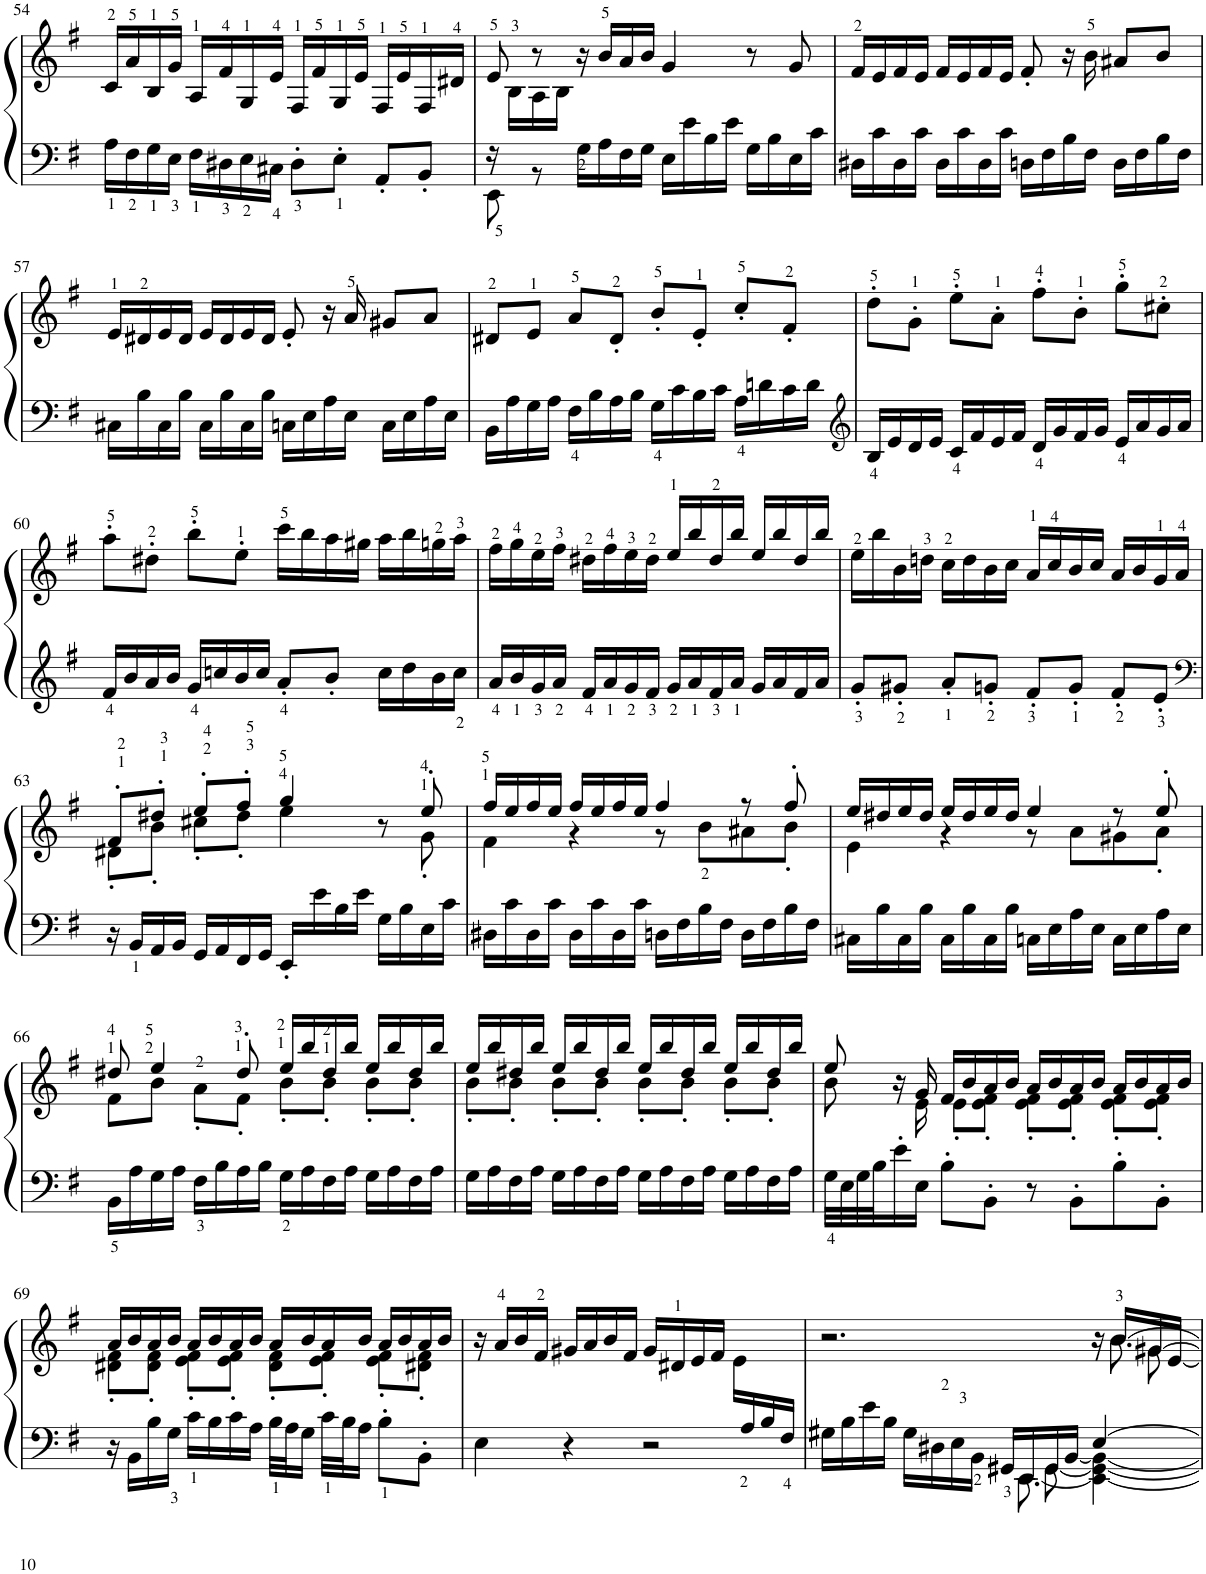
**kern	**kern
*part1	*part1
*staff2	*staff1
*I"Piano	*
*I'Pno.	*
!!LO:PB:g=z
*clefF4	*clefG2
*k[f#]	*k[f#]
*M4/4	*M4/4
*met(c)	*met(c)
=54	=54
16A\LL	16c/LL
16F#\	16a/
16G\	16B/
16E\JJ	16g/JJ
16F#\LL	16A/LL
16D#X\	16f#/
16E\	16G/
16C#X\JJ	16e/JJ
8D#'\L	16F#/LL
.	16f#/
8E'\J	16G/
.	16e/JJ
8AA'/L	16F#/LL
.	16e/
8BB'/J	16F#/
.	16d#X/JJ
=55	=55
*^	*^
16r	8EE\	8e/	16ryy
8.ryy	.	.	16B\LL
.	8r	8r	16A\
.	.	.	16B\JJ
16G\LL	2.ryy	16r	2.ryy
16A\	.	16b/LL	.
16F#\	.	16a/	.
16G\JJ	.	16b/JJ	.
16E\LL	.	4g/	.
16e\	.	.	.
16B\	.	.	.
16e\JJ	.	.	.
16G\LL	.	8r	.
16B\	.	.	.
16E\	.	8g/	.
16c\JJ	.	.	.
*v	*v	*	*
*	*v	*v
=56	=56
16D#X\LL	16f#/LL
16c\	16e/
16D#\	16f#/
16c\JJ	16e/JJ
16D#\LL	16f#/LL
16c\	16e/
16D#\	16f#/
16c\JJ	16e/JJ
16Dn\LL	8f#'/
16F#\	.
16B\	16r
16F#\JJ	16b\
16D\LL	8a#X/L
16F#\	.
16B\	8b/J
16F#\JJ	.
!!LO:LB:g=z
=57	=57
16C#X\LL	16e/LL
16B\	16d#X/
16C#\	16e/
16B\JJ	16d#/JJ
16C#\LL	16e/LL
16B\	16d#/
16C#\	16e/
16B\JJ	16d#/JJ
16Cn\LL	8e'/
16E\	.
16A\	16r
16E\JJ	16a/
16C\LL	8g#X/L
16E\	.
16A\	8a/J
16E\JJ	.
=58	=58
16BB\LL	8d#X/L
16A\	.
16G\	8e/J
16A\JJ	.
16F#\LL	8a/L
16B\	.
16A\	8d#'/J
16B\JJ	.
16G\LL	8b'/L
16c\	.
16B\	8e'/J
16c\JJ	.
16A\LL	8cc'/L
16dn\	.
16c\	8f#'/J
16d\JJ	.
=59	=59
*clefG2	*
16B/LL	8dd'\L
16e/	.
16d/	8g'\J
16e/JJ	.
16c/LL	8ee'\L
16f#/	.
16e/	8a'\J
16f#/JJ	.
16d/LL	8ff#'\L
16g/	.
16f#/	8b'\J
16g/JJ	.
16e/LL	8gg'\L
16a/	.
16g/	8cc#X'\J
16a/JJ	.
!!LO:LB:g=z
=60	=60
16f#/LL	8aa'\L
16b/	.
16a/	8dd#X'\J
16b/JJ	.
16g/LL	8bb'\L
16ccn/	.
16b/	8ee'\J
16cc/JJ	.
8a'/L	16ccc\LL
.	16bb\
8b'/J	16aa\
.	16gg#X\JJ
16cc\LL	16aa\LL
16dd\	16bb\
16b\	16ggn\
16cc\JJ	16aa\JJ
=61	=61
16a/LL	16ff#\LL
16b/	16gg\
16g/	16ee\
16a/JJ	16ff#\JJ
16f#/LL	16dd#X\LL
16a/	16ff#\
16g/	16ee\
16f#/JJ	16dd#\JJ
16g/LL	16ee/LL
16a/	16bb/
16f#/	16dd#/
16a/JJ	16bb/JJ
16g/LL	16ee/LL
16a/	16bb/
16f#/	16dd#/
16a/JJ	16bb/JJ
=62	=62
8g'/L	16ee\LL
.	16bb\
8g#X'/J	16b\
.	16ddn\JJ
8a'/L	16cc\LL
.	16dd\
8gn'/J	16b\
.	16cc\JJ
8f#'/L	16a/LL
.	16cc/
8g'/J	16b/
.	16cc/JJ
8f#'/L	16a/LL
.	16b/
8e'/J	16g/
.	16a/JJ
!!LO:LB:g=z
=63	=63
*clefF4	*
*	*^
16r	8f#'/L	8d#X'\L
16BB/LL	.	.
16AA/	8dd#X'/J	8b'\J
16BB/JJ	.	.
16GG/LL	8ee'/L	8cc#X'\L
16AA/	.	.
16FF#/	8ff#'/J	8dd#'\J
16GG/JJ	.	.
16EE'/LL	4gg/	4ee\
16e\	.	.
16B\	.	.
16e\JJ	.	.
16G\LL	8r	8ryy
16B\	.	.
16E\	8ee'/	8g'\
16c\JJ	.	.
=64	=64	=64
16D#X\LL	16ff#/LL	4f#\
16c\	16ee/	.
16D#\	16ff#/	.
16c\JJ	16ee/JJ	.
16D#\LL	16ff#/LL	4r
16c\	16ee/	.
16D#\	16ff#/	.
16c\JJ	16ee/JJ	.
16Dn\LL	4ff#/	8r
16F#\	.	.
16B\	.	8b\L
16F#\JJ	.	.
16D\LL	8r	8a#X\
16F#\	.	.
16B\	8ff#'/	8b'\J
16F#\JJ	.	.
=65	=65	=65
16C#X\LL	16ee/LL	4e\
16B\	16dd#X/	.
16C#\	16ee/	.
16B\JJ	16dd#/JJ	.
16C#\LL	16ee/LL	4r
16B\	16dd#/	.
16C#\	16ee/	.
16B\JJ	16dd#/JJ	.
16Cn\LL	4ee/	8r
16E\	.	.
16A\	.	8a\L
16E\JJ	.	.
16C\LL	8r	8g#X\
16E\	.	.
16A\	8ee'/	8a'\J
16E\JJ	.	.
!!LO:LB:g=z	!!
=66	=66	=66
16BB\LL	8dd#X/	8f#\L
16A\	.	.
16G\	4ee/	8b\J
16A\JJ	.	.
16F#\LL	.	8a'\L
16B\	.	.
16A\	8dd#'/	8f#'\J
16B\JJ	.	.
16G\LL	16ee/LL	8b'\L
16A\	16bb/	.
16F#\	16dd#/	8b'\J
16A\JJ	16bb/JJ	.
16G\LL	16ee/LL	8b'\L
16A\	16bb/	.
16F#\	16dd#/	8b'\J
16A\JJ	16bb/JJ	.
=67	=67	=67
16G\LL	16ee/LL	8b'\L
16A\	16bb/	.
16F#\	16dd#X/	8b'\J
16A\JJ	16bb/JJ	.
16G\LL	16ee/LL	8b'\L
16A\	16bb/	.
16F#\	16dd#/	8b'\J
16A\JJ	16bb/JJ	.
16G\LL	16ee/LL	8b'\L
16A\	16bb/	.
16F#\	16dd#/	8b'\J
16A\JJ	16bb/JJ	.
16G\LL	16ee/LL	8b'\L
16A\	16bb/	.
16F#\	16dd#/	8b'\J
16A\JJ	16bb/JJ	.
=68	=68	=68
32G\LLL	8ee/	8b\
32E\	.	.
32G\	.	.
32B\J	.	.
16e'\	16r	16ryy
16E\JJ	16g/	16e\
8B'\L	16f#/LL	8e'\L
.	16b/	.
8BB'\J	16a/	8e\' 8f#\'J
.	16b/JJ	.
8r	16a/LL	8e\' 8f#\'L
.	16b/	.
8BB'\L	16a/	8e\' 8f#\'J
.	16b/JJ	.
8B'\	16a/LL	8e\' 8f#\'L
.	16b/	.
8BB'\J	16a/	8e\' 8f#\'J
.	16b/JJ	.
!!LO:LB:g=z	!!
=69	=69	=69
16r	16a/LL	8d#X\' 8f#\'L
16BB\LL	16b/	.
16B\	16a/	8d#\' 8f#\'J
16G\JJ	16b/JJ	.
16c\LL	16a/LL	8e\' 8f#\'L
16B\	16b/	.
16c\	16a/	8e\' 8f#\'J
16A\JJ	16b/JJ	.
32B\LLL	16a/LL	8d#\' 8f#\'L
32A\J	.	.
16G\JJ	16b/	.
32c\LLL	16a/	8e\' 8f#\'J
32B\J	.	.
16A\JJ	16b/JJ	.
8B'\L	16a/LL	8e\' 8f#\'L
.	16b/	.
8BB'\J	16a/	8d#X\' 8f#\'J
.	16b/JJ	.
*	*v	*v
=70	=70
*^	*
16ryy	4E\	16r
.	.	16a/LL
.	.	16b/
.	.	16f#/JJ
.	4r	16g#X/LL
.	.	16a/
.	.	16b/
.	.	16f#/JJ
.	2r	16g#/LL
.	.	16d#X/
.	.	16e/
.	.	16f#/JJ
.	.	16e\LL
16A/	.	8.ryy
16B/	.	.
16F#/JJ	.	.
=71	=71	=71
*	*^	*^
*	*	*	*	*^
16G#X\LL	16ryy	8ryy	2.r	2..ryy	16ryy
*	*	*	*	*v	*v
16B\	16ryy@	.	.	.
*v	*v	*v	*	*
16e\	.	.
16B\JJ	.	.
16G#\LL	.	.
16D#X\	.	.
16E\	.	.
16BB\JJ	.	.
16GG#X/LL	.	.
*^	*	*
[<16EE/	8.EE\	.	.
*	*^	*	*
[<16GG#/	.	8GG#\	.	.
[<16BB/JJ	.	.	.	.
[4E/	4EE\_ 4GG#\_ 4BB\_	4ryy	16r	.
*	*	*	*	*^
.	.	.	[16b/LL	.	8.b\
.	.	.	[16g#X/	8g#\	.
.	.	.	[<16e/JJ	.	.
*v	*v	*v	*	*	*
*	*v	*v	*v
=	=
*-	*-
